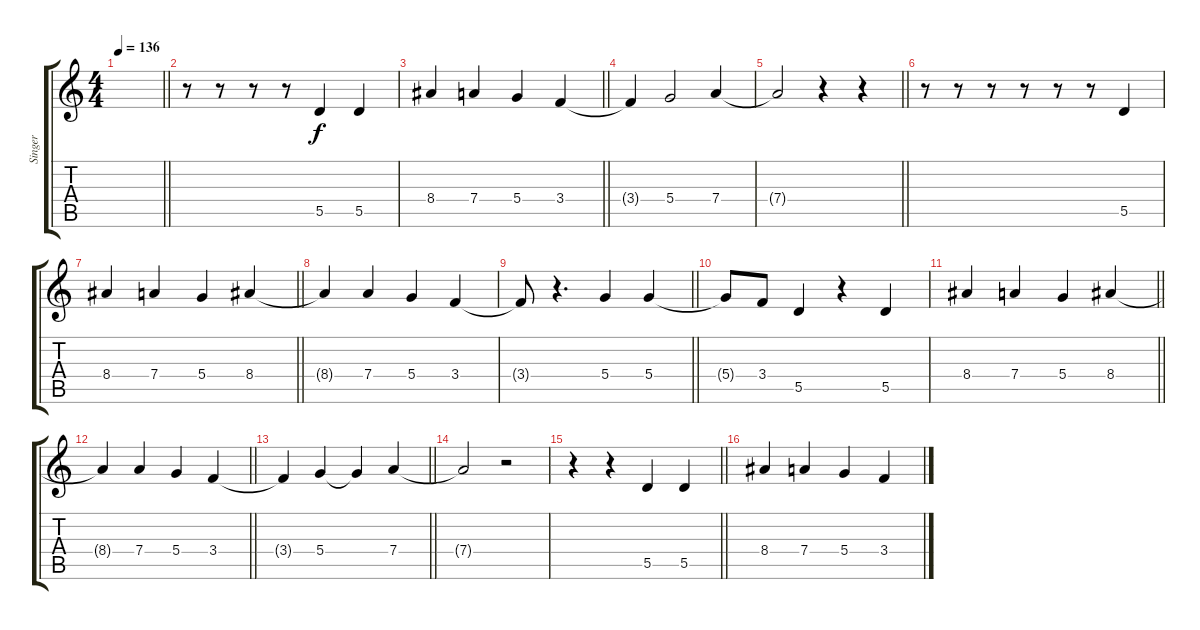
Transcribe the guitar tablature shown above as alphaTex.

\track ("Singer" "Singer") {instrument overdrivenguitar}
\staff {score tabs}
\tuning (E4 B3 G3 D3 A2 E2) {hide}
\ts (4 4)
\tempo 136
\clef g2
\barLineRight lightlight
\ks c
|
r.8{volume 10} r.8 r.8 r.8 5.5.4 5.5.4 |
\barLineRight lightlight
8.4.4 7.4.4 5.4.4 3.4.4 |
3.4{t}.4 5.4.2 7.4.4 |
\barLineRight lightlight
7.4{t}.2 r.4 r.4 |
r.8 r.8 r.8 r.8 r.8 r.8 5.5.4 |
\barLineRight lightlight
8.4.4 7.4.4 5.4.4 8.4.4 |
8.4{t}.4 7.4.4 5.4.4 3.4.4 |
\barLineRight lightlight
3.4{t}.8 r.4{d} 5.4.4 5.4.4 |
5.4{t}.8 3.4.8 5.5.4 r.4 5.5.4 |
\barLineRight lightlight
8.4.4 7.4.4 5.4.4 8.4.4 |
\barLineRight lightlight
8.4{t}.4 7.4.4 5.4.4 3.4.4 |
\barLineRight lightlight
3.4{t}.4 5.4.4 5.4{t}.4 7.4.4 |
7.4{t}.2 r.2 |
\barLineRight lightlight
r.4 r.4 5.5.4 5.5.4 |
8.4.4 7.4.4 5.4.4 3.4.4
